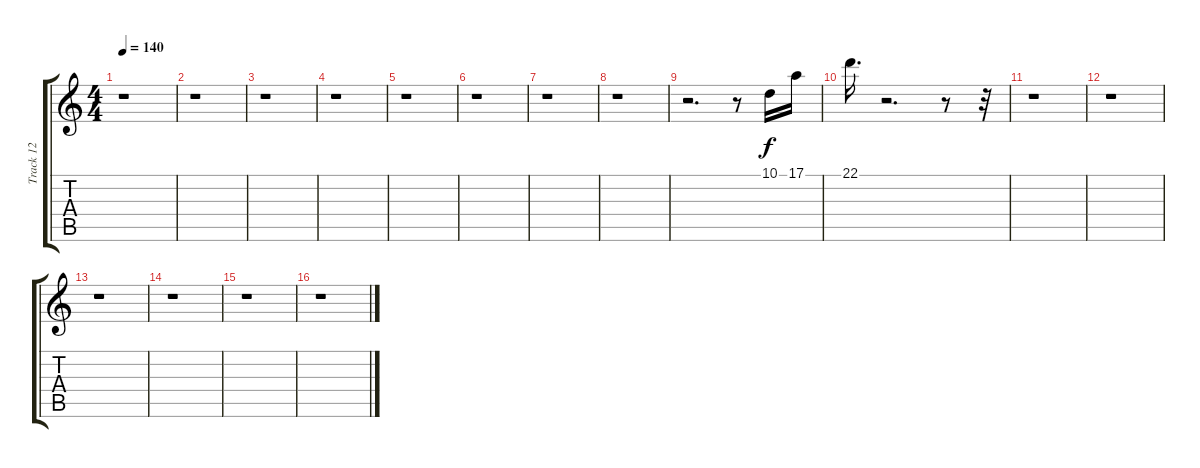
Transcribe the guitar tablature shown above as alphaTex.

\track ("Track 12" "Track 12") {instrument glockenspiel}
\staff {score tabs}
\tuning (E4 B3 G3 D3 A2 E2) {hide}
\ts (4 4)
\tempo 140
\clef g2
\ks c
r.1{dy f} |
r.1 |
r.1 |
r.1 |
r.1 |
r.1 |
r.1 |
r.1 |
r.2{d} r.8 10.1.16 17.1.16 |
22.1.16{d} r.2{d} r.8 r.32 |
r.1 |
r.1 |
r.1 |
r.1 |
r.1 |
r.1
